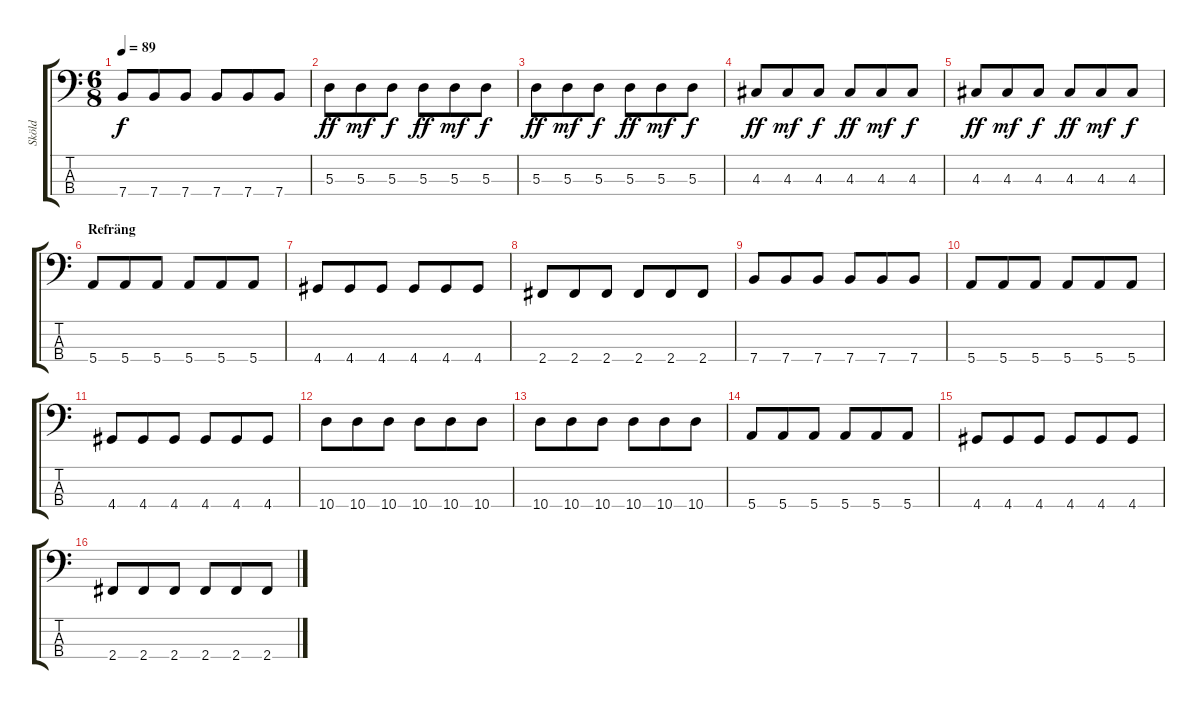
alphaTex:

\track ("Sköld" "Sköld") {instrument electricbassfinger}
\staff {score tabs}
\tuning (G2 D2 A1 E1) {hide}
\ts (6 8)
\tempo 89
\clef f4
\ks c
7.4.8{dy f} 7.4.8 7.4.8 7.4.8 7.4.8 7.4.8 |
5.3.8{dy ff} 5.3.8{dy mf} 5.3.8{dy f} 5.3.8{dy ff} 5.3.8{dy mf} 5.3.8{dy f} |
5.3.8{dy ff} 5.3.8{dy mf} 5.3.8{dy f} 5.3.8{dy ff} 5.3.8{dy mf} 5.3.8{dy f} |
4.3.8{dy ff} 4.3.8{dy mf} 4.3.8{dy f} 4.3.8{dy ff} 4.3.8{dy mf} 4.3.8{dy f} |
4.3.8{dy ff} 4.3.8{dy mf} 4.3.8{dy f} 4.3.8{dy ff} 4.3.8{dy mf} 4.3.8{dy f} |
\section ("" "Refräng")
5.4.8 5.4.8 5.4.8 5.4.8 5.4.8 5.4.8 |
4.4.8 4.4.8 4.4.8 4.4.8 4.4.8 4.4.8 |
2.4.8 2.4.8 2.4.8 2.4.8 2.4.8 2.4.8 |
7.4.8 7.4.8 7.4.8 7.4.8 7.4.8 7.4.8 |
5.4.8 5.4.8 5.4.8 5.4.8 5.4.8 5.4.8 |
4.4.8 4.4.8 4.4.8 4.4.8 4.4.8 4.4.8 |
10.4.8 10.4.8 10.4.8 10.4.8 10.4.8 10.4.8 |
10.4.8 10.4.8 10.4.8 10.4.8 10.4.8 10.4.8 |
5.4.8 5.4.8 5.4.8 5.4.8 5.4.8 5.4.8 |
4.4.8 4.4.8 4.4.8 4.4.8 4.4.8 4.4.8 |
2.4.8 2.4.8 2.4.8 2.4.8 2.4.8 2.4.8
